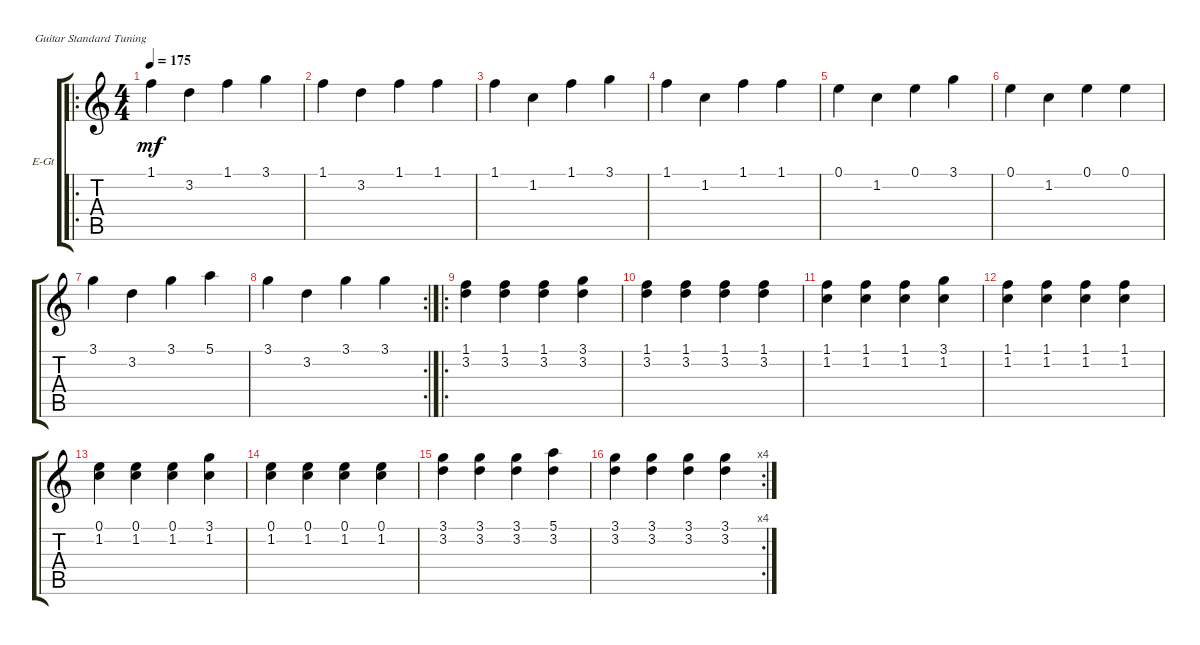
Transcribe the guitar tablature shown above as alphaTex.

\defaultSystemsLayout 4
\bracketExtendMode groupsimilarinstruments
\firstSystemTrackNameOrientation horizontal
\otherSystemsTrackNameOrientation horizontal
\track ("Electric Guitar" "E-Gt") {instrument electricguitarclean}
\staff {score tabs}
\tuning (E4 B3 G3 D3 A2 E2)
\ro
\ts (4 4)
\tempo 175
\clef g2
\ks c
1.1.4{dy mf instrument electricguitarclean} 3.2.4 1.1.4 3.1.4 |
1.1.4 3.2.4 1.1.4 1.1.4 |
1.1.4 1.2.4 1.1.4 3.1.4 |
1.1.4 1.2.4 1.1.4 1.1.4 |
0.1.4 1.2.4 0.1.4 3.1.4 |
0.1.4 1.2.4 0.1.4 0.1.4 |
3.1.4 3.2.4 3.1.4 5.1.4 |
\rc 2
3.1.4 3.2.4 3.1.4 3.1.4 |
\ro
(1.1 3.2).4 (1.1 3.2).4 (1.1 3.2).4 (3.2 3.1).4 |
(1.1 3.2).4 (1.1 3.2).4 (1.1 3.2).4 (1.1 3.2).4 |
(1.2 1.1).4 (1.1 1.2).4 (1.1 1.2).4 (3.1 1.2).4 |
(1.1 1.2).4 (1.1 1.2).4 (1.1 1.2).4 (1.1 1.2).4 |
(0.1 1.2).4 (0.1 1.2).4 (0.1 1.2).4 (3.1 1.2).4 |
(0.1 1.2).4 (0.1 1.2).4 (0.1 1.2).4 (0.1 1.2).4 |
(3.2 3.1).4 (3.1 3.2).4 (3.1 3.2).4 (5.1 3.2).4 |
\rc 4
(3.2 3.1).4 (3.2 3.1).4 (3.2 3.1).4 (3.2 3.1).4
